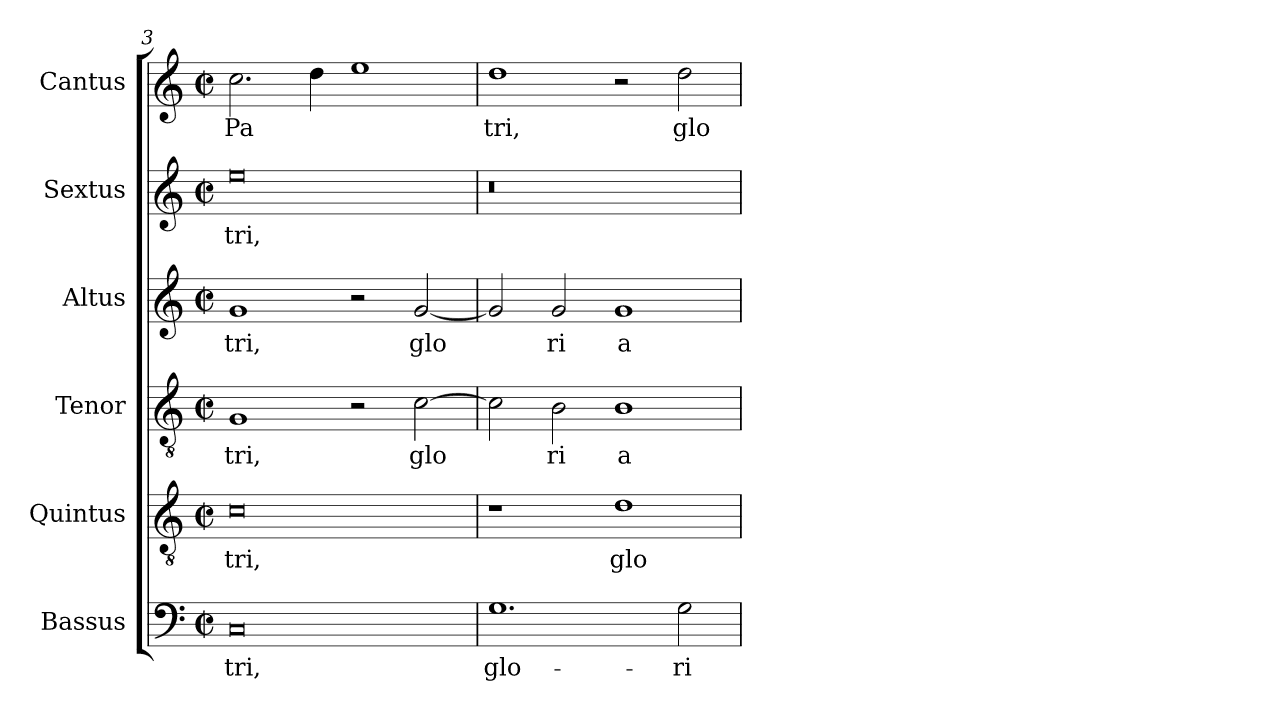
**kern	**text	**kern	**text	**kern	**text	**kern	**text	**kern	**text	**kern	**text
*part6	*part6	*part5	*part5	*part4	*part4	*part3	*part3	*part2	*part2	*part1	*part1
*staff6	*staff6	*staff5	*staff5	*staff4	*staff4	*staff3	*staff3	*staff2	*staff2	*staff1	*staff1
*I"Bassus	*	*I"Quintus	*	*I"Tenor	*	*I"Altus	*	*I"Sextus	*	*I"Cantus	*
*clefF4	*	*clefGv2	*	*clefGv2	*	*clefG2	*	*clefG2	*	*clefG2	*
*M2/2	*	*M2/2	*	*M2/2	*	*M2/2	*	*M2/2	*	*M2/2	*
*met(c|)	*	*met(c|)	*	*met(c|)	*	*met(c|)	*	*met(c|)	*	*met(c|)	*
=3	=3	=3	=3	=3	=3	=3	=3	=3	=3	=3	=3
!	!LO:LY:b:cj	!	!LO:LY:b:cj	!	!LO:LY:b:cj	!	!LO:LY:b:cj	!	!LO:LY:b:cj	!	!LO:LY:b
0C	-tri,	0c	tri,	1G	tri,	1g	tri,	0ee	tri,	2.cc\	Pa
.	.	.	.	.	.	.	.	.	.	4dd\	.
.	.	.	.	2r	.	2r	.	.	.	1ee	.
!	!	!	!	!	!LO:LY:b	!	!LO:LY:b	!	!	!	!
.	.	.	.	[>2c\	glo	[<2g/	glo	.	.	.	.
=4	=4	=4	=4	=4	=4	=4	=4	=4	=4	=4	=4
!	!LO:LY:b:cj	!	!	!	!	!	!	!	!	!	!LO:LY:b:cj
1.G	glo-	1r	.	2c\]	.	2g/]	.	0r	.	1dd	tri,
!	!	!	!	!	!LO:LY:b:cj	!	!LO:LY:b:cj	!	!	!	!
.	.	.	.	2B\	ri	2g/	ri	.	.	.	.
!	!	!	!LO:LY:b:cj	!	!LO:LY:b:cj	!	!LO:LY:b:cj	!	!	!	!
.	.	1d	glo	1B	a	1g	a	.	.	2r	.
!	!LO:LY:b:cj	!	!	!	!	!	!	!	!	!	!LO:LY:b
2G\	-ri-	.	.	.	.	.	.	.	.	2dd\	glo
=	=	=	=	=	=	=	=	=	=	=	=
*-	*-	*-	*-	*-	*-	*-	*-	*-	*-	*-	*-
